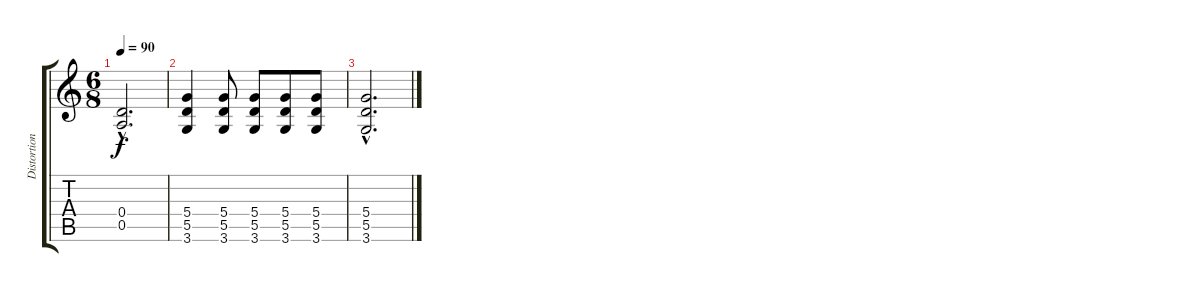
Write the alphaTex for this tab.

\track ("Distortion Guitar" "Distortion") {instrument distortionguitar}
\staff {score tabs}
\tuning (E4 B3 G3 D3 A2 E2) {hide}
\ts (6 8)
\tempo 90
\clef g2
\ks c
(0.4{hac t} 0.5{hac t}).2{d dy f} |
(5.4 5.5 3.6).4 (5.4 5.5 3.6).8 (5.4 5.5 3.6).8 (5.4 5.5 3.6).8 (5.4 5.5 3.6).8 |
(5.4{hac} 5.5{hac} 3.6{hac}).2{d}
